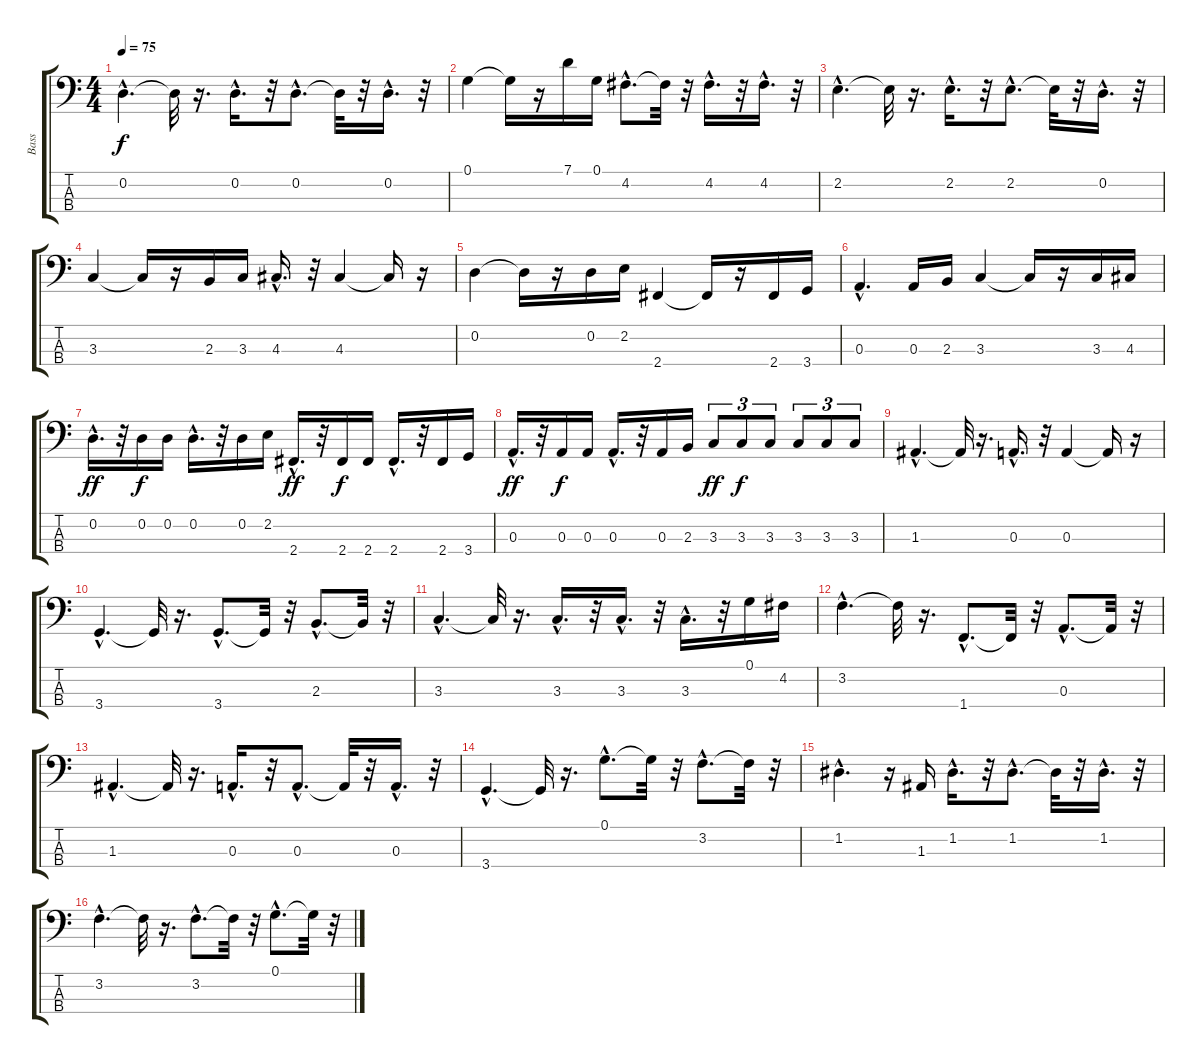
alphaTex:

\track ("Bass" "Bass") {instrument acousticbass}
\staff {score tabs}
\tuning (G2 D2 A1 E1) {hide}
\ts (4 4)
\tempo 75
\clef f4
\ks c
0.2{hac}.4{d dy f} 0.2{t}.32 r.16{d} 0.2{hac}.16{d} r.32 0.2{hac}.8{d} 0.2{t}.32 r.32 0.2{hac}.16{d} r.32 |
0.1.4 0.1{t}.16 r.16 7.1.16 0.1.16 4.2{hac}.8{d} 4.2{t}.32 r.32 4.2{hac}.16{d} r.32 4.2{hac}.16{d} r.32 |
2.2{hac}.4{d} 2.2{t}.32 r.16{d} 2.2{hac}.16{d} r.32 2.2{hac}.8{d} 2.2{t}.32 r.32 0.2{hac}.16{d} r.32 |
3.3.4 3.3{t}.16 r.16 2.3.16 3.3.16 4.3{hac}.16{d} r.32 4.3.4 4.3{t}.16 r.16 |
0.2.4 0.2{t}.16 r.16 0.2.16 2.2.16 2.4.4 2.4{t}.16 r.16 2.4.16 3.4.16 |
0.3{hac}.4{d} 0.3.16 2.3.16 3.3.4 3.3{t}.16 r.16 3.3.16 4.3.16 |
0.2{hac}.16{d dy ff} r.32 0.2.16{dy f} 0.2.16 0.2{hac}.16{d} r.32 0.2.16 2.2.16 2.4{hac}.16{d dy ff} r.32 2.4.16{dy f} 2.4.16 2.4{hac}.16{d} r.32 2.4.16 3.4.16 |
0.3{hac}.16{d dy ff} r.32 0.3.16{dy f} 0.3.16 0.3{hac}.16{d} r.32 0.3.16 2.3.16 3.3.8{tu (3 2) dy ff} 3.3.8{tu (3 2) dy f} 3.3.8{tu (3 2)} 3.3.8{tu (3 2)} 3.3.8{tu (3 2)} 3.3.8{tu (3 2)} |
1.3{hac}.4{d} 1.3{t}.32 r.16{d} 0.3{hac}.16{d} r.32 0.3.4 0.3{t}.16 r.16 |
3.4{hac}.4{d} 3.4{t}.32 r.16{d} 3.4{hac}.8{d} 3.4{t}.32 r.32 2.3{hac}.8{d} 2.3{t}.32 r.32 |
3.3{hac}.4{d} 3.3{t}.32 r.16{d} 3.3{hac}.16{d} r.32 3.3{hac}.16{d} r.32 3.3{hac}.16{d} r.32 0.1.16 4.2.16 |
3.2{hac}.4{d} 3.2{t}.32 r.16{d} 1.4{hac}.8{d} 1.4{t}.32 r.32 0.3{hac}.8{d} 0.3{t}.32 r.32 |
1.3{hac}.4{d} 1.3{t}.32 r.16{d} 0.3{hac}.16{d} r.32 0.3{hac}.8{d} 0.3{t}.32 r.32 0.3{hac}.16{d} r.32 |
3.4{hac}.4{d} 3.4{t}.32 r.16{d} 0.1{hac}.8{d} 0.1{t}.32 r.32 3.2{hac}.8{d} 3.2{t}.32 r.32 |
1.2{hac}.4{d} r.16 1.3.16 1.2{hac}.16{d} r.32 1.2{hac}.8{d} 1.2{t}.32 r.32 1.2{hac}.16{d} r.32 |
3.2{hac}.4{d} 3.2{t}.32 r.16{d} 3.2{hac}.8{d} 3.2{t}.32 r.32 0.1{hac}.8{d} 0.1{t}.32 r.32
